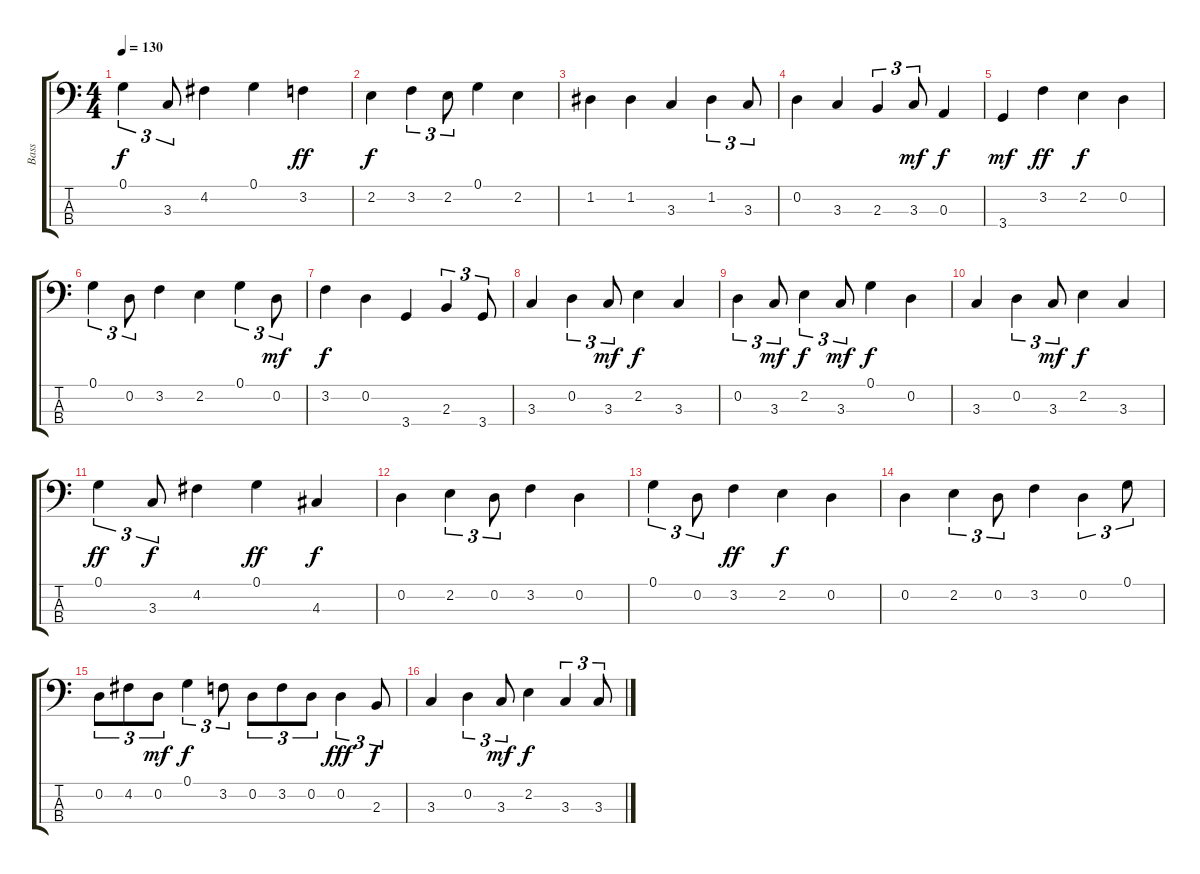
\track ("Bass" "Bass") {instrument acousticbass}
\staff {score tabs}
\tuning (G2 D2 A1 E1) {hide}
\ts (4 4)
\tempo 130
\clef f4
\ks c
0.1.4{tu (3 2) dy f} 3.3.8{tu (3 2)} 4.2.4 0.1.4 3.2.4{dy ff} |
2.2.4{dy f} 3.2.4{tu (3 2)} 2.2.8{tu (3 2)} 0.1.4 2.2.4 |
1.2.4 1.2.4 3.3.4 1.2.4{tu (3 2)} 3.3.8{tu (3 2)} |
0.2.4 3.3.4 2.3.4{tu (3 2)} 3.3.8{tu (3 2) dy mf} 0.3.4{dy f} |
3.4.4{dy mf} 3.2.4{dy ff} 2.2.4{dy f} 0.2.4 |
0.1.4{tu (3 2)} 0.2.8{tu (3 2)} 3.2.4 2.2.4 0.1.4{tu (3 2)} 0.2.8{tu (3 2) dy mf} |
3.2.4{dy f} 0.2.4 3.4.4 2.3.4{tu (3 2)} 3.4.8{tu (3 2)} |
3.3.4 0.2.4{tu (3 2)} 3.3.8{tu (3 2) dy mf} 2.2.4{dy f} 3.3.4 |
0.2.4{tu (3 2)} 3.3.8{tu (3 2) dy mf} 2.2.4{tu (3 2) dy f} 3.3.8{tu (3 2) dy mf} 0.1.4{dy f} 0.2.4 |
3.3.4 0.2.4{tu (3 2)} 3.3.8{tu (3 2) dy mf} 2.2.4{dy f} 3.3.4 |
0.1.4{tu (3 2) dy ff} 3.3.8{tu (3 2) dy f} 4.2.4 0.1.4{dy ff} 4.3.4{dy f} |
0.2.4 2.2.4{tu (3 2)} 0.2.8{tu (3 2)} 3.2.4 0.2.4 |
0.1.4{tu (3 2)} 0.2.8{tu (3 2)} 3.2.4{dy ff} 2.2.4{dy f} 0.2.4 |
0.2.4 2.2.4{tu (3 2)} 0.2.8{tu (3 2)} 3.2.4 0.2.4{tu (3 2)} 0.1.8{tu (3 2)} |
0.2.8{tu (3 2)} 4.2.8{tu (3 2)} 0.2.8{tu (3 2) dy mf} 0.1.4{tu (3 2) dy f} 3.2.8{tu (3 2)} 0.2.8{tu (3 2)} 3.2.8{tu (3 2)} 0.2.8{tu (3 2)} 0.2.4{tu (3 2) dy fff} 2.3.8{tu (3 2) dy f} |
3.3.4 0.2.4{tu (3 2)} 3.3.8{tu (3 2) dy mf} 2.2.4{dy f} 3.3.4{tu (3 2)} 3.3.8{tu (3 2)}
